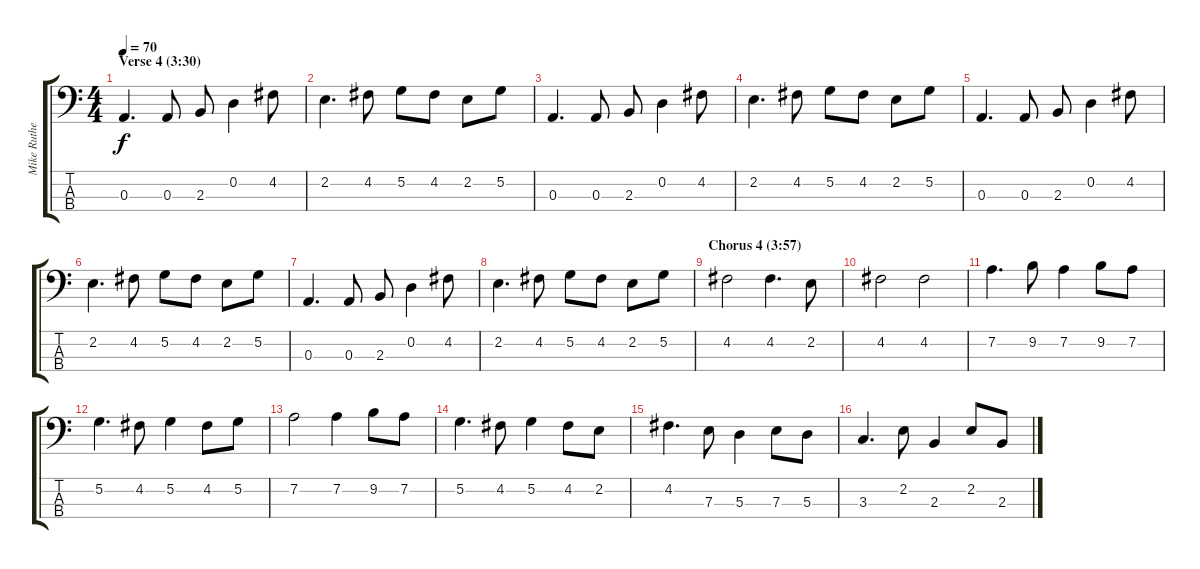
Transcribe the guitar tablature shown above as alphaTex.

\track ("Mike Rutherford (bass)" "Mike Ruthe") {instrument electricbassfinger}
\staff {score tabs}
\tuning (G2 D2 A1 E1) {hide}
\ts (4 4)
\section ("" "Verse 4 (3:30)")
\tempo 70
\clef f4
\ks c
0.3.4{d dy f} 0.3.8 2.3.8 0.2.4 4.2.8 |
2.2.4{d} 4.2.8 5.2.8 4.2.8 2.2.8 5.2.8 |
0.3.4{d} 0.3.8 2.3.8 0.2.4 4.2.8 |
2.2.4{d} 4.2.8 5.2.8 4.2.8 2.2.8 5.2.8 |
0.3.4{d} 0.3.8 2.3.8 0.2.4 4.2.8 |
2.2.4{d} 4.2.8 5.2.8 4.2.8 2.2.8 5.2.8 |
0.3.4{d} 0.3.8 2.3.8 0.2.4 4.2.8 |
2.2.4{d} 4.2.8 5.2.8 4.2.8 2.2.8 5.2.8 |
\section ("" "Chorus 4 (3:57)")
4.2.2 4.2.4{d} 2.2.8 |
4.2.2 4.2.2 |
7.2.4{d} 9.2.8 7.2.4 9.2.8 7.2.8 |
5.2.4{d} 4.2.8 5.2.4 4.2.8 5.2.8 |
7.2.2 7.2.4 9.2.8 7.2.8 |
5.2.4{d} 4.2.8 5.2.4 4.2.8 2.2.8 |
4.2.4{d} 7.3.8 5.3.4 7.3.8 5.3.8 |
3.3.4{d} 2.2.8 2.3.4 2.2.8 2.3.8
